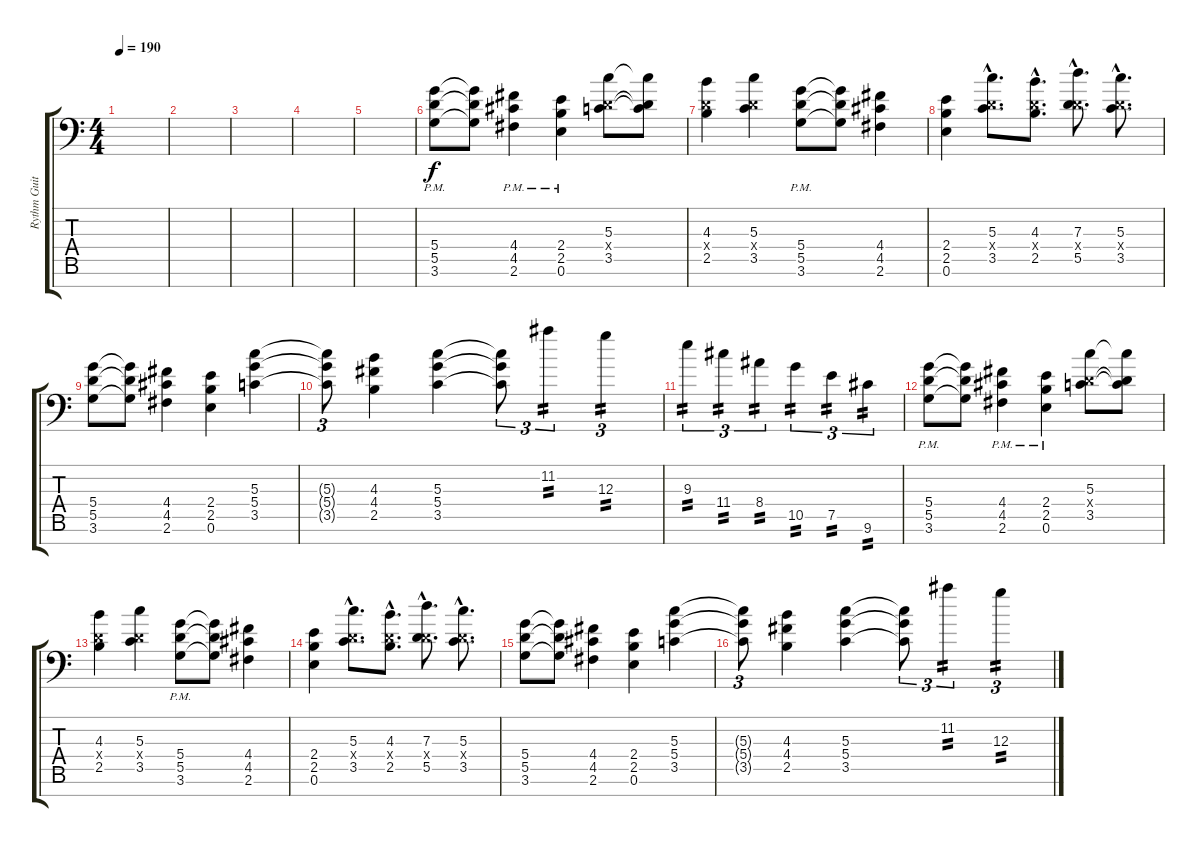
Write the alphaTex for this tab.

\track ("Rythm Guitar (Ken Susi)" "Rythm Guit") {instrument overdrivenguitar}
\staff {score tabs}
\tuning (E4 B3 G3 D3 A2 E2 C-1) {hide}
\ts (4 4)
\tempo 190
\clef f4
\ks c
|
|
|
|
|
(5.4{pm} 5.5{pm} 3.6).8 (5.4{t} 5.5{t} 3.6{t}).8 (4.4{pm} 4.5{pm} 2.6).4 (2.4{pm} 2.5{pm} 0.6).4 (5.3 0.4{x} 3.5).8 (5.3{t} 0.4{t} 3.5{t}).8 |
(4.3 0.4{x} 2.5).4 (5.3 0.4{x} 3.5).4 (5.4{pm} 5.5 3.6{pm}).8 (5.4{t} 5.5{t} 3.6{t}).8 (4.4 4.5 2.6).4 |
(2.4 2.5 0.6).4 (5.3{hac} 0.4{hac x} 3.5{hac}).8{d} (4.3{hac} 0.4{hac x} 2.5{hac}).8{d} (7.3{hac} 0.4{hac x} 5.5{hac}).8{d} (5.3{hac} 0.4{hac x} 3.5{hac}).8{d} |
(5.4 5.5 3.6).8 (5.4{t} 5.5{t} 3.6{t}).8 (4.4 4.5 2.6).4 (2.4 2.5 0.6).4 (5.3 5.4 3.5).4 |
(5.3{t} 5.4{t} 3.5{t}).8{tu (3 2)} (4.3 4.4 2.5).4 (5.3 5.4 3.5).4 (5.3{t} 5.4{t} 3.5{t}).8{tu (3 2)} 11.2.4{tu (3 2) tp 2} 12.3.4{tu (3 2) tp 2} |
9.3.4{tu (3 2) tp 2} 11.4.4{tu (3 2) tp 2} 8.4.4{tu (3 2) tp 2} 10.5.4{tu (3 2) tp 2} 7.5.4{tu (3 2) tp 2} 9.6.4{tu (3 2) tp 2} |
(5.4{pm} 5.5{pm} 3.6).8 (5.4{t} 5.5{t} 3.6{t}).8 (4.4{pm} 4.5{pm} 2.6).4 (2.4{pm} 2.5{pm} 0.6).4 (5.3 0.4{x} 3.5).8 (5.3{t} 0.4{t} 3.5{t}).8 |
(4.3 0.4{x} 2.5).4 (5.3 0.4{x} 3.5).4 (5.4{pm} 5.5 3.6{pm}).8 (5.4{t} 5.5{t} 3.6{t}).8 (4.4 4.5 2.6).4 |
(2.4 2.5 0.6).4 (5.3{hac} 0.4{hac x} 3.5{hac}).8{d} (4.3{hac} 0.4{hac x} 2.5{hac}).8{d} (7.3{hac} 0.4{hac x} 5.5{hac}).8{d} (5.3{hac} 0.4{hac x} 3.5{hac}).8{d} |
(5.4 5.5 3.6).8 (5.4{t} 5.5{t} 3.6{t}).8 (4.4 4.5 2.6).4 (2.4 2.5 0.6).4 (5.3 5.4 3.5).4 |
(5.3{t} 5.4{t} 3.5{t}).8{tu (3 2)} (4.3 4.4 2.5).4 (5.3 5.4 3.5).4 (5.3{t} 5.4{t} 3.5{t}).8{tu (3 2)} 11.2.4{tu (3 2) tp 2} 12.3.4{tu (3 2) tp 2}
